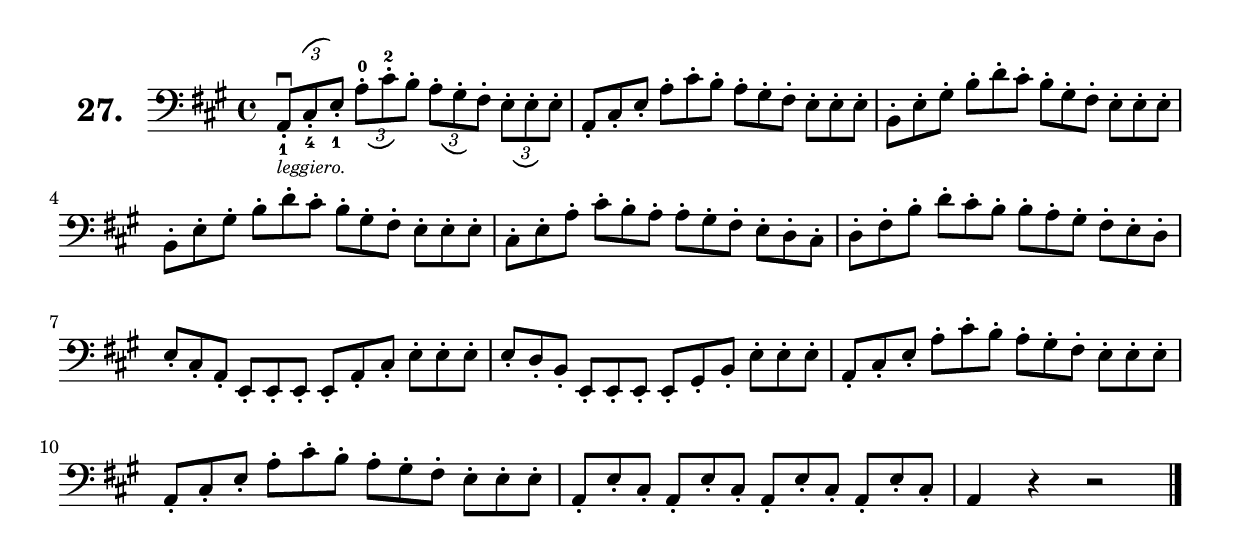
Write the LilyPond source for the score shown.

\version "2.18.2"

\include "../global-files/tuplet-bow.ily"

\score {
  \new StaffGroup = "" \with {
    instrumentName = \markup { \bold \huge { \larger "27." }}
  }
  <<
    \new Staff = "celloI"
    \relative c {
      \clef bass
      \key a \major
      \time 4/4

      \tuplet 3/2 4 {
        a8\downbow_1-._\markup \tiny \italic { "leggiero." }
          cis_4-. e_1-. a-0-. cis-2-. b-. a-. gis-. fis-. e-. e-. e-. | %01
  
        \omit TupletNumber
        \override TupletBracket.stencil = ##f
        a,-. cis-. e-. a-. cis-. b-. a-. gis-. fis-. e-. e-. e-.      | %02
        b-. e-. gis-. b-. d-. cis-. b-. gis-. fis-. e-. e-. e-.       | %03
        b-. e-. gis-. b-. d-. cis-. b-. gis-. fis-. e-. e-. e-.       | %04
        cis-. e-. a-. cis-. b-. a-. a-. gis-. fis-. e-. d-. cis-.     | %05
        d-. fis-. b-. d-. cis-. b-. b-. a-. gis-. fis-. e-. d-.       | %06
        e-. cis-. a-. e-. e-. e-. e-. a-. cis-. e-. e-. e-.           | %07
        e-. d-. b-. e,-. e-. e-. e-. gis-. b-. e-. e-. e-.            | %08
        a,-. cis-. e-. a-. cis-. b-. a-. gis-. fis-. e-. e-. e-.      | %09
        a,-. cis-. e-. a-. cis-. b-. a-. gis-. fis-. e-. e-. e-.      | %10
        a,-. e'-. cis-. a-. e'-. cis-. a-. e'-. cis-. a-. e'-. cis-.  | %11
      }
      a4 r r2 \bar "|."                                               | %12

    }
  >>
  \layout {
    \printTupletBow
  }
  \header {
    composer = "Sebastian Lee"
    %opus = "Op. 70"
  }
}
